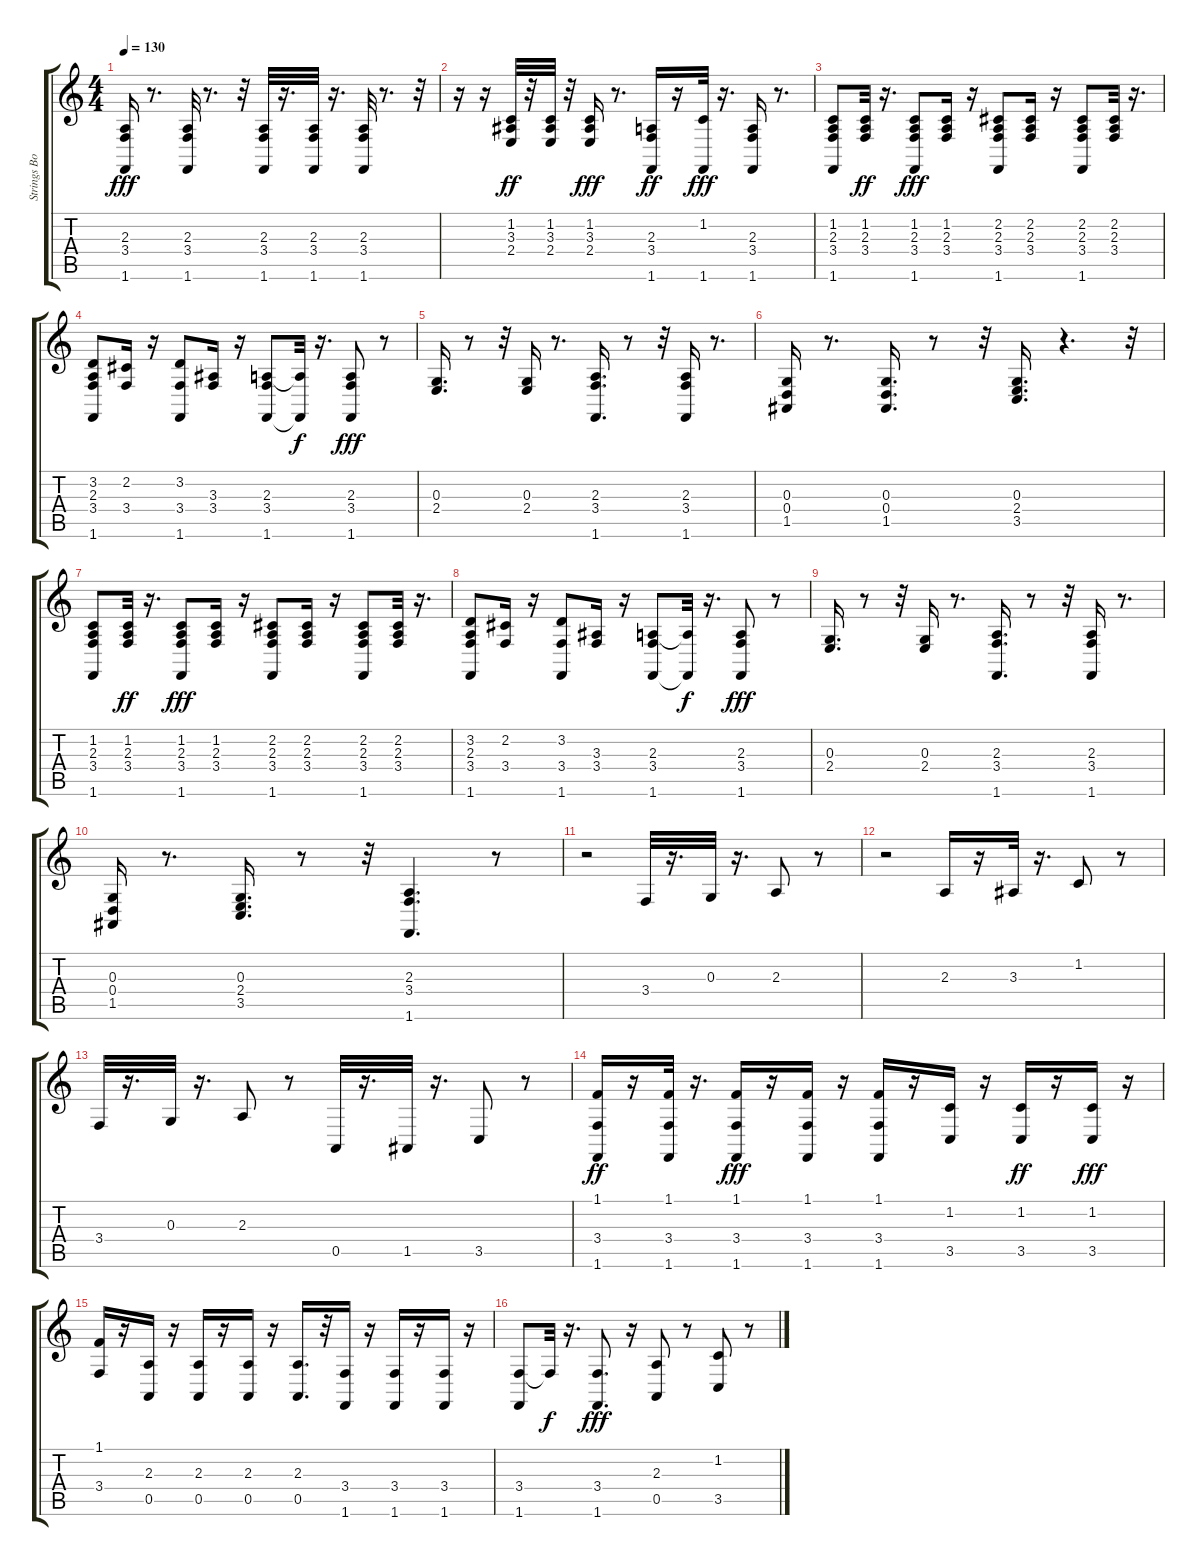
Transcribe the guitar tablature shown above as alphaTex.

\track ("Strings Bottom      " "Strings Bo") {instrument synthstrings2}
\staff {score tabs}
\tuning (E4 B3 G3 D3 A2 E2) {hide}
\ts (4 4)
\tempo 130
\clef g2
\ks c
(2.3 3.4 1.6).16{dy fff} r.8{d} (2.3 3.4 1.6).32 r.8{d} r.32 (2.3 3.4 1.6).32 r.16{d} (2.3 3.4 1.6).32 r.16{d} (2.3 3.4 1.6).32 r.8{d} r.32 |
r.16 r.16 (1.2 3.3 2.4).32{dy ff} r.32 (1.2 3.3 2.4).32 r.32 (1.2 3.3 2.4).16{dy fff} r.8{d} (2.3 3.4 1.6).16{dy ff} r.16 (1.2 1.6).32{dy fff} r.16{d} (2.3 3.4 1.6).16 r.8{d} |
(1.2 2.3 3.4 1.6).8 (1.2 2.3 3.4).32{dy ff} r.16{d} (1.2 2.3 3.4 1.6).8{dy fff} (1.2 2.3 3.4).16 r.16 (2.2 2.3 3.4 1.6).8 (2.2 2.3 3.4).16 r.16 (2.2 2.3 3.4 1.6).8 (2.2 2.3 3.4).32 r.16{d} |
(3.2 2.3 3.4 1.6).8 (2.2 3.4).16 r.16 (3.2 3.4 1.6).8 (3.3 3.4).16 r.16 (2.3 3.4 1.6).8 (2.3{t} 1.6{t}).32{dy f} r.16{d} (2.3 3.4 1.6).8{dy fff} r.8 |
(0.3 2.4).16{d} r.8 r.32 (0.3 2.4).16 r.8{d} (2.3 3.4 1.6).16{d} r.8 r.32 (2.3 3.4 1.6).16 r.8{d} |
(0.3 0.4 1.5).16 r.8{d} (0.3 0.4 1.5).16{d} r.8 r.32 (0.3 2.4 3.5).16{d} r.4{d} r.32 |
(1.2 2.3 3.4 1.6).8 (1.2 2.3 3.4).32{dy ff} r.16{d} (1.2 2.3 3.4 1.6).8{dy fff} (1.2 2.3 3.4).16 r.16 (2.2 2.3 3.4 1.6).8 (2.2 2.3 3.4).16 r.16 (2.2 2.3 3.4 1.6).8 (2.2 2.3 3.4).32 r.16{d} |
(3.2 2.3 3.4 1.6).8 (2.2 3.4).16 r.16 (3.2 3.4 1.6).8 (3.3 3.4).16 r.16 (2.3 3.4 1.6).8 (2.3{t} 1.6{t}).32{dy f} r.16{d} (2.3 3.4 1.6).8{dy fff} r.8 |
(0.3 2.4).16{d} r.8 r.32 (0.3 2.4).16 r.8{d} (2.3 3.4 1.6).16{d} r.8 r.32 (2.3 3.4 1.6).16 r.8{d} |
(0.3 0.4 1.5).16 r.8{d} (0.3 2.4 3.5).16{d} r.8 r.32 (2.3 3.4 1.6).4{d} r.8 |
r.2 3.4.32 r.16{d} 0.3.32 r.16{d} 2.3.8 r.8 |
r.2 2.3.16 r.16 3.3.32 r.16{d} 1.2.8 r.8 |
3.4.32 r.16{d} 0.3.32 r.16{d} 2.3.8 r.8 0.5.32 r.16{d} 1.5.32 r.16{d} 3.5.8 r.8 |
(1.1 3.4 1.6).16{dy ff} r.16 (1.1 3.4 1.6).32 r.16{d} (1.1 3.4 1.6).16{dy fff} r.16 (1.1 3.4 1.6).16 r.16 (1.1 3.4 1.6).16 r.16 (1.2 3.5).16 r.16 (1.2 3.5).16{dy ff} r.16 (1.2 3.5).16{dy fff} r.16 |
(1.1 3.4).16 r.16 (2.3 0.5).16 r.16 (2.3 0.5).16 r.16 (2.3 0.5).16 r.16 (2.3 0.5).16{d} r.32 (3.4 1.6).16 r.16 (3.4 1.6).16 r.16 (3.4 1.6).16 r.16 |
(3.4 1.6).8 3.4{t}.32{dy f} r.16{d} (3.4 1.6).8{d dy fff} r.16 (2.3 0.5).8 r.8 (1.2 3.5).8 r.8
